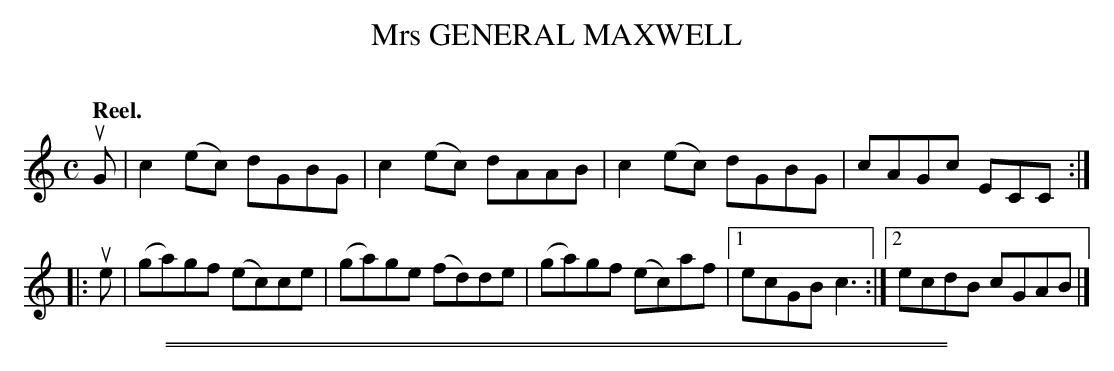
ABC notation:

X:1
T: Mrs GENERAL MAXWELL
C:
Q: "Reel."
M: C
L: 1/8
K: C
uG |\
c2(ec) dGBG | c2(ec) dAAB |\
c2(ec) dGBG | cAGc ECC ::\
ue |\
(ga)gf (ec)ce | (ga)ge (fd)de |\
(ga)gf (ec)af |[1 ecGB c3 :|[2 ecdB cGAB |]
